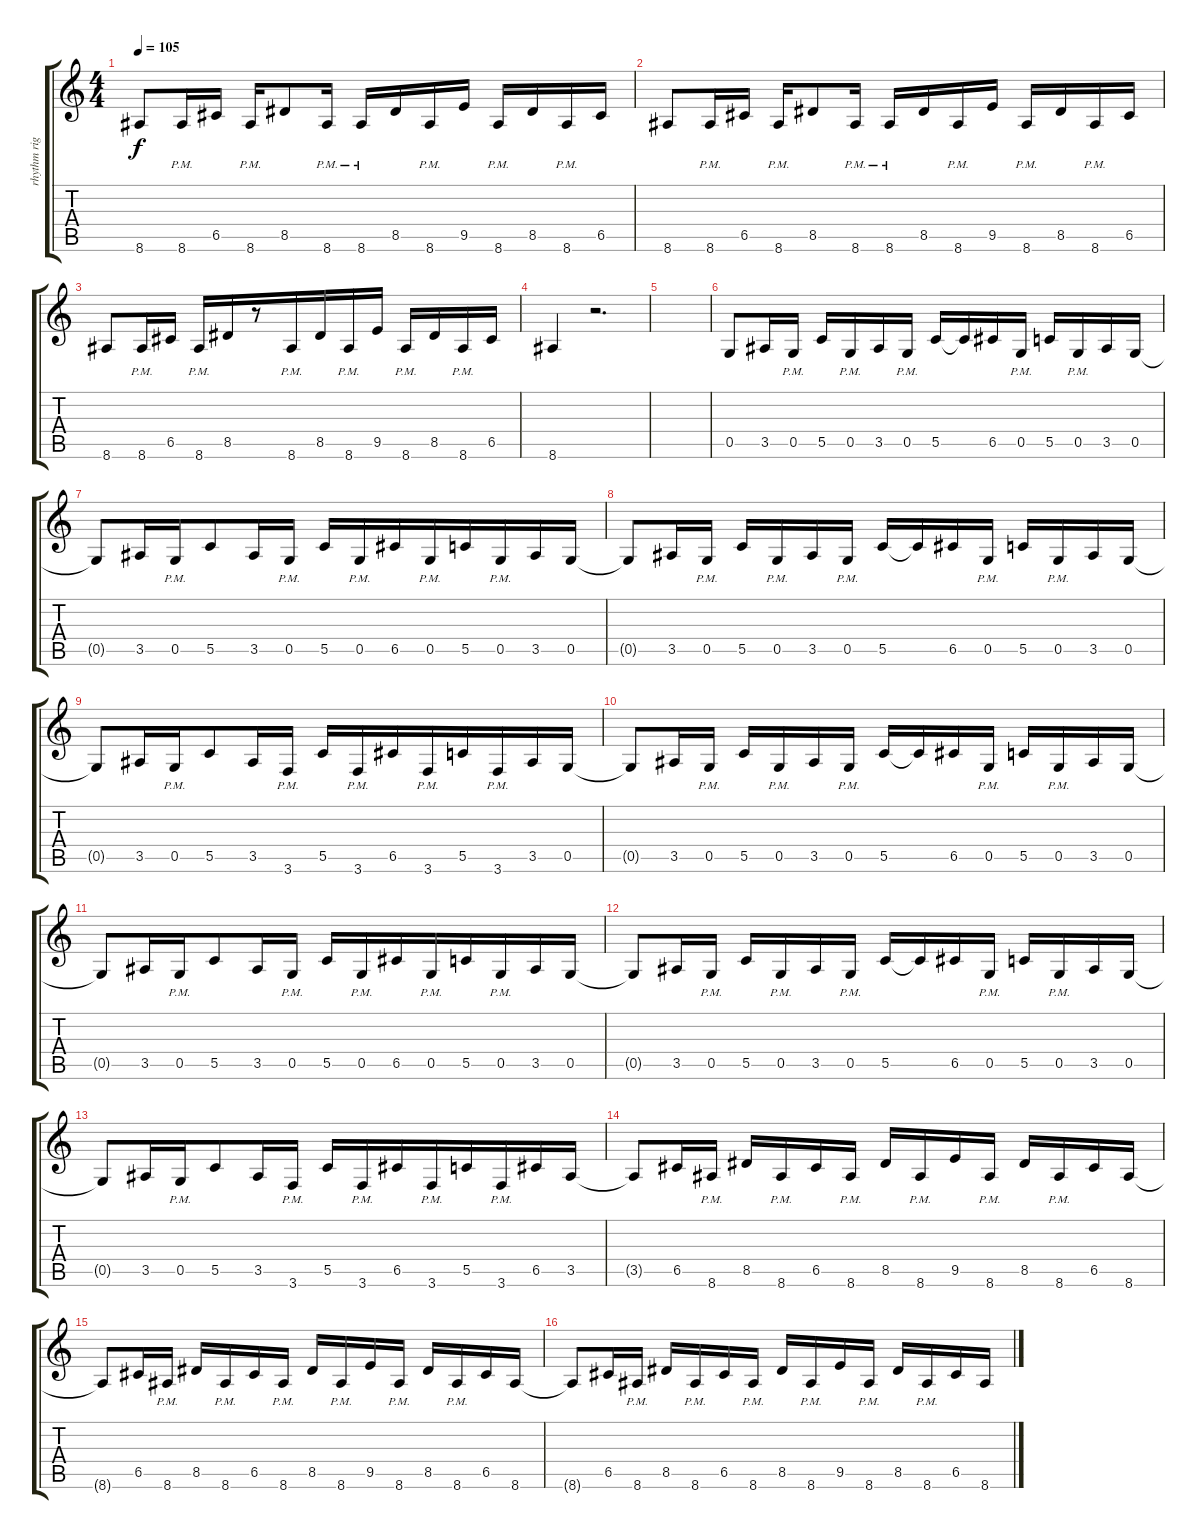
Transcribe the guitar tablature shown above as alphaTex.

\track ("rhythm right" "rhythm rig") {instrument distortionguitar}
\staff {score tabs}
\tuning (D4 A3 F3 C3 G2 D2) {hide}
\ts (4 4)
\tempo 105
\clef g2
\ks c
8.6.8{dy f} 8.6{pm}.16 6.5.16 8.6{pm}.16{beam merge} 8.5.8{beam merge} 8.6{pm}.16 8.6{pm}.16 8.5.16 8.6{pm}.16{beam merge} 9.5.16 8.6{pm}.16 8.5.16{beam merge} 8.6{pm}.16 6.5.16 |
8.6.8{beam merge} 8.6{pm}.16 6.5.16 8.6{pm}.16{beam merge} 8.5.8{beam merge} 8.6{pm}.16 8.6{pm}.16 8.5.16 8.6{pm}.16{beam merge} 9.5.16 8.6{pm}.16 8.5.16{beam merge} 8.6{pm}.16 6.5.16 |
8.6.8{beam merge} 8.6{pm}.16 6.5.16 8.6{pm}.16{beam merge} 8.5.16{beam merge} r.8 8.6{pm}.16 8.5.16 8.6{pm}.16{beam merge} 9.5.16 8.6{pm}.16 8.5.16{beam merge} 8.6{pm}.16 6.5.16 |
8.6.4{beam merge} r.2{d} |
|
0.5.8{beam merge} 3.5.16 0.5{pm}.16 5.5.16 0.5{pm}.16{beam merge} 3.5.16 0.5{pm}.16 5.5.16 5.5{t}.16{beam merge} 6.5.16{beam merge} 0.5{pm}.16 5.5.16{beam merge} 0.5{pm}.16{beam merge} 3.5.16 0.5.16 |
0.5{t}.8{beam merge} 3.5.16 0.5{pm}.16{beam merge} 5.5.8 3.5.16 0.5{pm}.16 5.5.16 0.5{pm}.16 6.5.16 0.5{pm}.16{beam merge} 5.5.16 0.5{pm}.16{beam merge} 3.5.16 0.5.16 |
0.5{t}.8{beam merge} 3.5.16 0.5{pm}.16 5.5.16 0.5{pm}.16{beam merge} 3.5.16 0.5{pm}.16 5.5.16 5.5{t}.16{beam merge} 6.5.16{beam merge} 0.5{pm}.16 5.5.16{beam merge} 0.5{pm}.16{beam merge} 3.5.16 0.5.16 |
0.5{t}.8{beam merge} 3.5.16 0.5{pm}.16{beam merge} 5.5.8 3.5.16 3.6{pm}.16 5.5.16 3.6{pm}.16 6.5.16 3.6{pm}.16{beam merge} 5.5.16 3.6{pm}.16{beam merge} 3.5.16 0.5.16 |
0.5{t}.8{beam merge} 3.5.16 0.5{pm}.16 5.5.16 0.5{pm}.16{beam merge} 3.5.16 0.5{pm}.16 5.5.16 5.5{t}.16{beam merge} 6.5.16{beam merge} 0.5{pm}.16 5.5.16{beam merge} 0.5{pm}.16{beam merge} 3.5.16 0.5.16 |
0.5{t}.8{beam merge} 3.5.16 0.5{pm}.16{beam merge} 5.5.8 3.5.16 0.5{pm}.16 5.5.16 0.5{pm}.16 6.5.16 0.5{pm}.16{beam merge} 5.5.16 0.5{pm}.16{beam merge} 3.5.16 0.5.16 |
0.5{t}.8{beam merge} 3.5.16 0.5{pm}.16 5.5.16 0.5{pm}.16{beam merge} 3.5.16 0.5{pm}.16 5.5.16 5.5{t}.16{beam merge} 6.5.16{beam merge} 0.5{pm}.16 5.5.16{beam merge} 0.5{pm}.16{beam merge} 3.5.16 0.5.16 |
0.5{t}.8{beam merge} 3.5.16 0.5{pm}.16{beam merge} 5.5.8 3.5.16 3.6{pm}.16 5.5.16 3.6{pm}.16 6.5.16 3.6{pm}.16{beam merge} 5.5.16 3.6{pm}.16{beam merge} 6.5.16 3.5.16 |
3.5{t}.8{beam merge} 6.5.16 8.6{pm}.16 8.5.16 8.6{pm}.16{beam merge} 6.5.16 8.6{pm}.16 8.5.16 8.6{pm}.16{beam merge} 9.5.16{beam merge} 8.6{pm}.16 8.5.16{beam merge} 8.6{pm}.16{beam merge} 6.5.16 8.6.16 |
8.6{t}.8{beam merge} 6.5.16 8.6{pm}.16 8.5.16 8.6{pm}.16{beam merge} 6.5.16 8.6{pm}.16 8.5.16 8.6{pm}.16{beam merge} 9.5.16{beam merge} 8.6{pm}.16 8.5.16{beam merge} 8.6{pm}.16{beam merge} 6.5.16 8.6.16 |
8.6{t}.8{beam merge} 6.5.16 8.6{pm}.16 8.5.16 8.6{pm}.16{beam merge} 6.5.16 8.6{pm}.16 8.5.16 8.6{pm}.16{beam merge} 9.5.16{beam merge} 8.6{pm}.16 8.5.16{beam merge} 8.6{pm}.16{beam merge} 6.5.16 8.6.16
